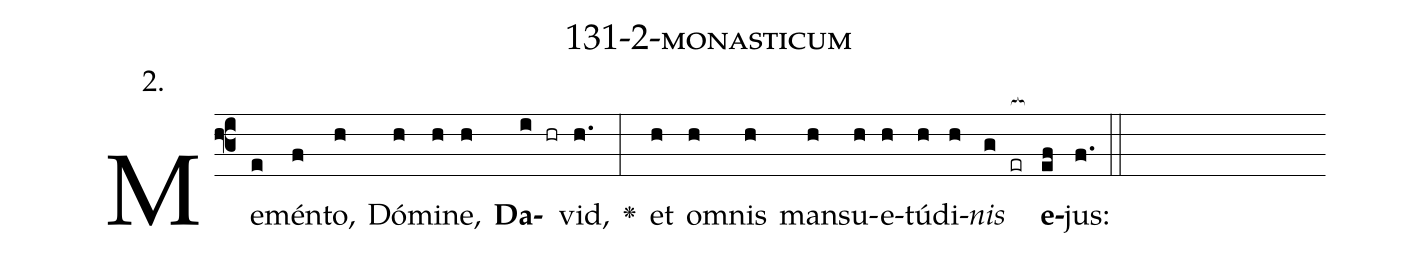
name: 131-2-monasticum;
annotation: 2.;
%%
(f3)Me(e)mén(f)to,(h) Dó(h)mi(h)ne,(h) <b>Da</b>(i hr)vid,(h.) <v>\greheightstar</v>(:) et(h) om(h)nis(h) man(h)su(h)e(h)tú(h)di(h)<i>nis</i>(g er[ocb:1{]) <b>e</b>(ef[ocb:0}])jus:(f.) (::)


%E(h) u(h) o(h) u(g) a(ef) e.(f.) (::)
